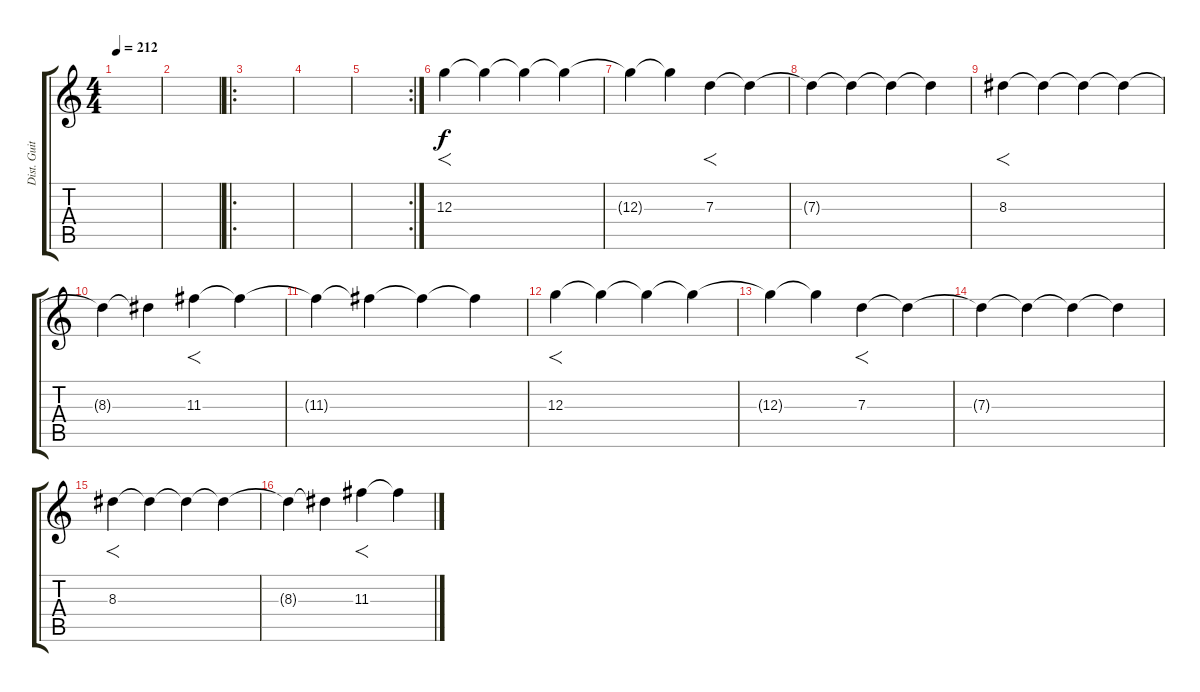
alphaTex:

\track ("Dist. Guitar2" "Dist. Guit") {instrument overdrivenguitar}
\staff {score tabs}
\tuning (E4 B3 G3 D3 A2 E2) {hide}
\ts (4 4)
\tempo 212
\clef g2
\ks c
|
|
\ro
|
|
\rc 2
|
12.3.4{f} 12.3{t}.4 12.3{t}.4 12.3{t}.4 |
12.3{t}.4 12.3{t}.4 7.3.4{f} 7.3{t}.4 |
7.3{t}.4 7.3{t}.4 7.3{t}.4 7.3{t}.4 |
8.3.4{f} 8.3{t}.4 8.3{t}.4 8.3{t}.4 |
8.3{t}.4 8.3{t}.4 11.3.4{f} 11.3{t}.4 |
11.3{t}.4 11.3{t}.4 11.3{t}.4 11.3{t}.4 |
12.3.4{f} 12.3{t}.4 12.3{t}.4 12.3{t}.4 |
12.3{t}.4 12.3{t}.4 7.3.4{f} 7.3{t}.4 |
7.3{t}.4 7.3{t}.4 7.3{t}.4 7.3{t}.4 |
8.3.4{f} 8.3{t}.4 8.3{t}.4 8.3{t}.4 |
8.3{t}.4 8.3{t}.4 11.3.4{f} 11.3{t}.4
